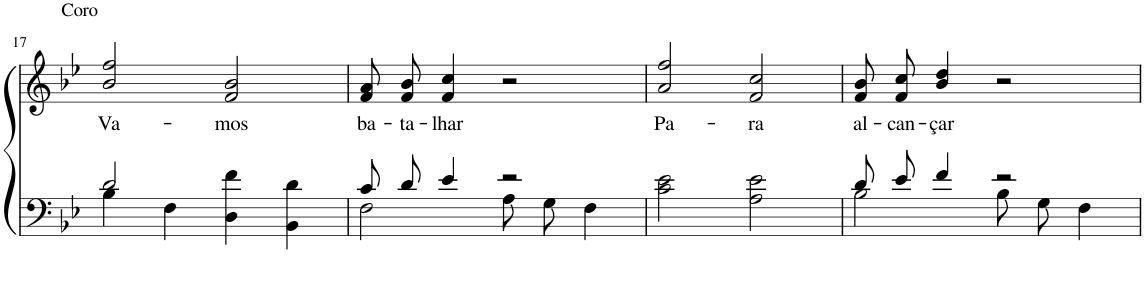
**kern	**kern	**text
*part2	*part1	*part1
*staff2	*staff1	*staff1
*I"Parte III e IV	*I"Parte I e II	*
!!LO:PB:g=z
*clefF4	*clefG2	*
*Trd2c3	*Trd2c3	*
*k[b-e-]	*k[b-e-]	*
*M4/4	*M4/4	*
=17	=17	=17
*^	*	*
!	!	!LO:TX:a:t=Coro	!
!	!	!	!LO:LY:b
2d/	4B-\	2b-/ 2ff/	Va-
.	4F\	.	.
!	!	!	!LO:LY:b
2ryy	4D\ 4f\	2f/ 2b-/	-mos
.	4BB-\ 4d\	.	.
=18	=18	=18	=18
!	!	!	!LO:LY:b
8c/L	2F\	8f/ 8a/L	ba-
!	!	!	!LO:LY:b
8d/J	.	8f/ 8b-/J	-ta-
!	!	!	!LO:LY:b
4e-/	.	4f/ 4cc/	-lhar
2r	8A\L	2r	.
.	8G\J	.	.
.	4F\	.	.
=19	=19	=19	=19
!	!	!	!LO:LY:b
*v	*v	*	*
2c\ 2e-\	2a/ 2ff/	Pa-
!	!	!LO:LY:b
2A\ 2e-\	2f/ 2cc/	-ra
=20	=20	=20
*^	*	*
!	!	!	!LO:LY:b
8d/L	2B-\	8f/ 8b-/L	al-
!	!	!	!LO:LY:b
8e-/J	.	8f/ 8cc/J	-can-
!	!	!	!LO:LY:b
4f/	.	4b-/ 4dd/	-çar
2r	8B-\L	2r	.
.	8G\J	.	.
.	4F\	.	.
*v	*v	*	*
=	=	=
*-	*-	*-
